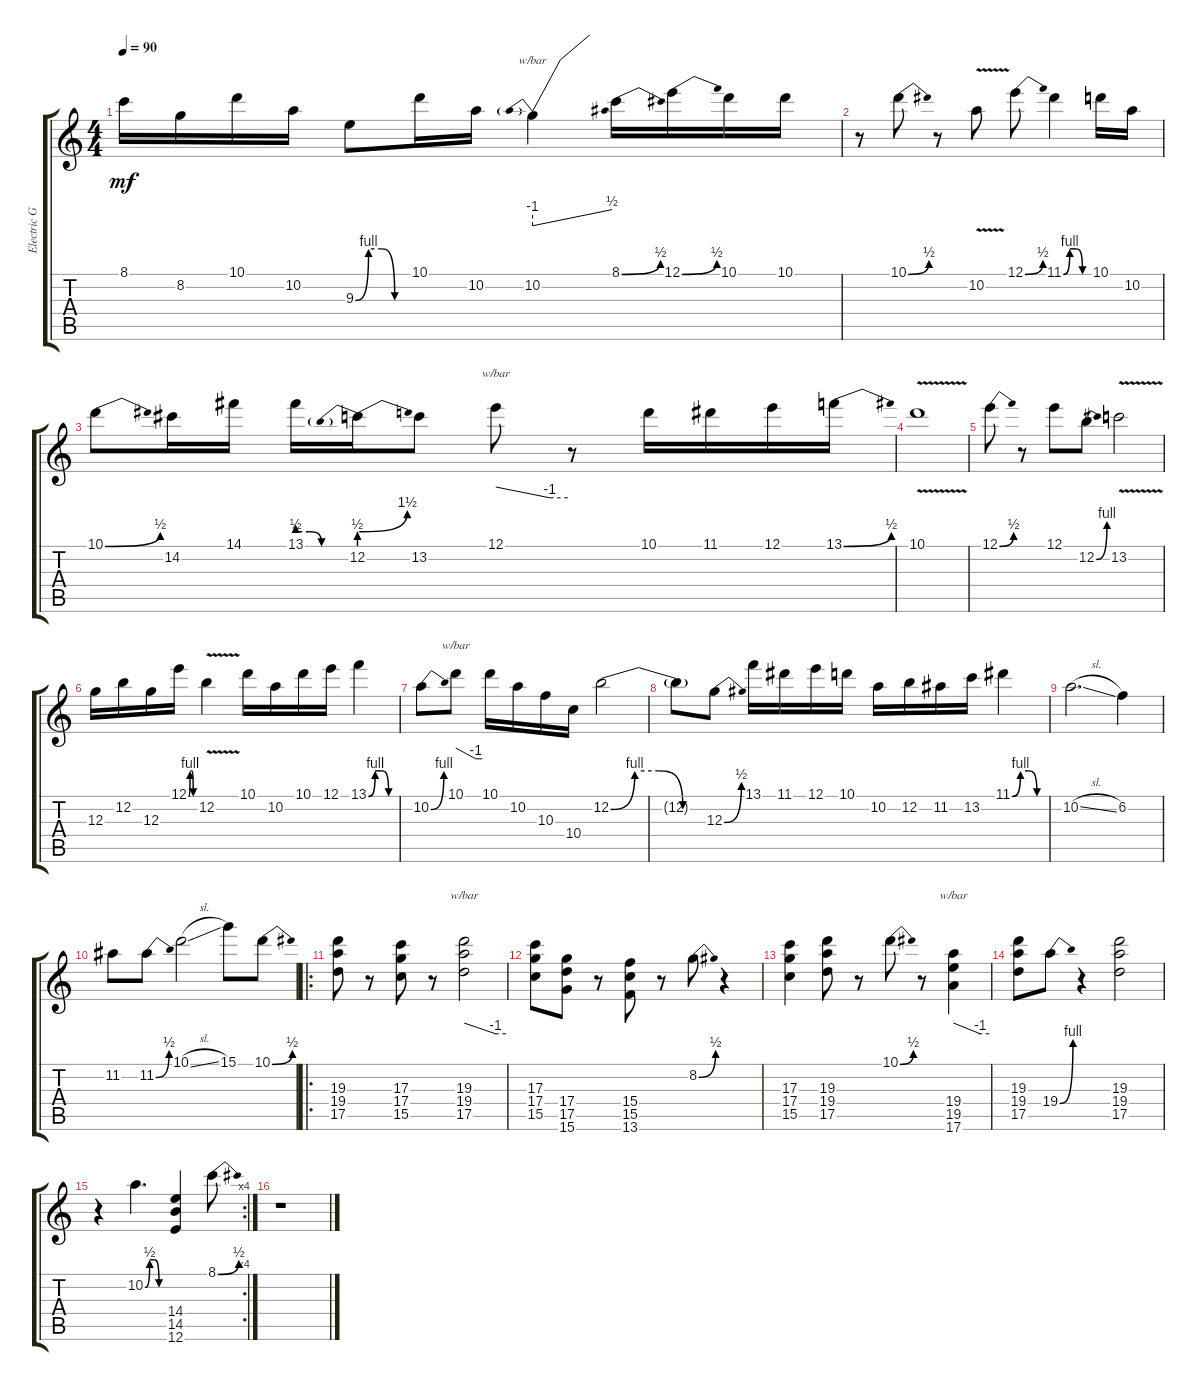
\track ("Electric Guitar" "Electric G") {instrument overdrivenguitar}
\staff {score tabs}
\tuning (E4 B3 G3 D3 A2 E2) {hide}
\ts (4 4)
\tempo 90
\clef g2
\ks c
8.1.16{dy mf} 8.2.16 10.1.16 10.2.16 9.3{be (custom 0 0 15 4 30 4 45 0 60 0)}.8 10.1.16 10.2.16 10.2.4{tbe (predivedive default 0 -4 60 2)} 8.1{be (bend 0 0 60 2)}.16 12.1{be (bend 0 0 60 2)}.16 10.1.16 10.1.16 |
r.8 10.1{be (bend 0 0 60 2)}.8 r.8 10.2{v}.8 12.1{be (bend 0 0 60 2)}.8 11.1{be (custom 0 0 15 4 30 4 45 0 60 0)}.4 10.1.16 10.2.16 |
10.1{be (bend 0 0 60 2)}.8 14.2.16 14.1.16 13.1{be (custom 0 2 15 2 30 0 60 0)}.16 12.2{be (prebendbend 0 2 60 6)}.16 13.2.8 12.1.8{tbe (custom default 0 0 45 -4 60 -4)} r.8 10.1.16 11.1.16 12.1.16 13.1{be (bend 0 0 60 2)}.16 |
10.1{v}.1 |
12.1{be (bend 0 0 60 2)}.8 r.8 12.1.8 12.2{be (bend 0 0 60 4)}.8 13.2{v}.2 |
12.3.16 12.2.16 12.3.16 12.1{be (custom 0 0 15 4 30 4 45 0 60 0)}.16 12.2{v}.4 10.1.16 10.2.16 10.1.16 12.1.16 13.1{be (custom 0 0 15 4 30 4 45 0 60 0)}.4 |
10.2{be (bend 0 0 60 4)}.8 10.1.8{tbe (custom default 0 0 45 -4 60 -4)} 10.1.16 10.2.16 10.3.16 10.4.16 12.2{be (custom 0 0 15 4 30 4 45 0 60 0)}.2 |
12.2{t}.8 12.3{be (bend 0 0 60 2)}.8 13.1.16 11.1.16 12.1.16 10.1.16 10.2.16 12.2.16 11.2.16 13.2.16 11.1{be (custom 0 0 15 4 30 4 45 0 60 0)}.4 |
10.2{sl}.2{d} 6.2.4 |
11.2.8 11.2{be (bend 0 0 60 2)}.8 10.1{sl}.2 15.1.8 10.1{be (bend 0 0 60 2)}.8 |
\ro
(19.3 19.4 17.5).8 r.8 (17.3 17.4 15.5).8 r.8 (19.3 19.4 17.5).2{tbe (custom default 0 0 45 -4 60 -4)} |
(17.3 17.4 15.5).8 (17.4 17.5 15.6).8 r.8 (15.4 15.5 13.6).8 r.8 8.2{be (bend 0 0 60 2)}.8 r.4 |
(17.3 17.4 15.5).4 (19.3 19.4 17.5).8 r.8 10.1{be (bend 0 0 60 2)}.8 r.8 (19.4 19.5 17.6).4{tbe (custom default 0 0 45 -4 60 -4)} |
(19.3 19.4 17.5).8 19.4{be (bend 0 0 60 4)}.8 r.4 (19.3 19.4 17.5).2 |
\rc 4
r.4 10.2{be (custom 0 0 15 2 30 2 45 0 60 0)}.4{d} (14.4 14.5 12.6).4 8.1{be (bend 0 0 60 2)}.8 |
r.1
